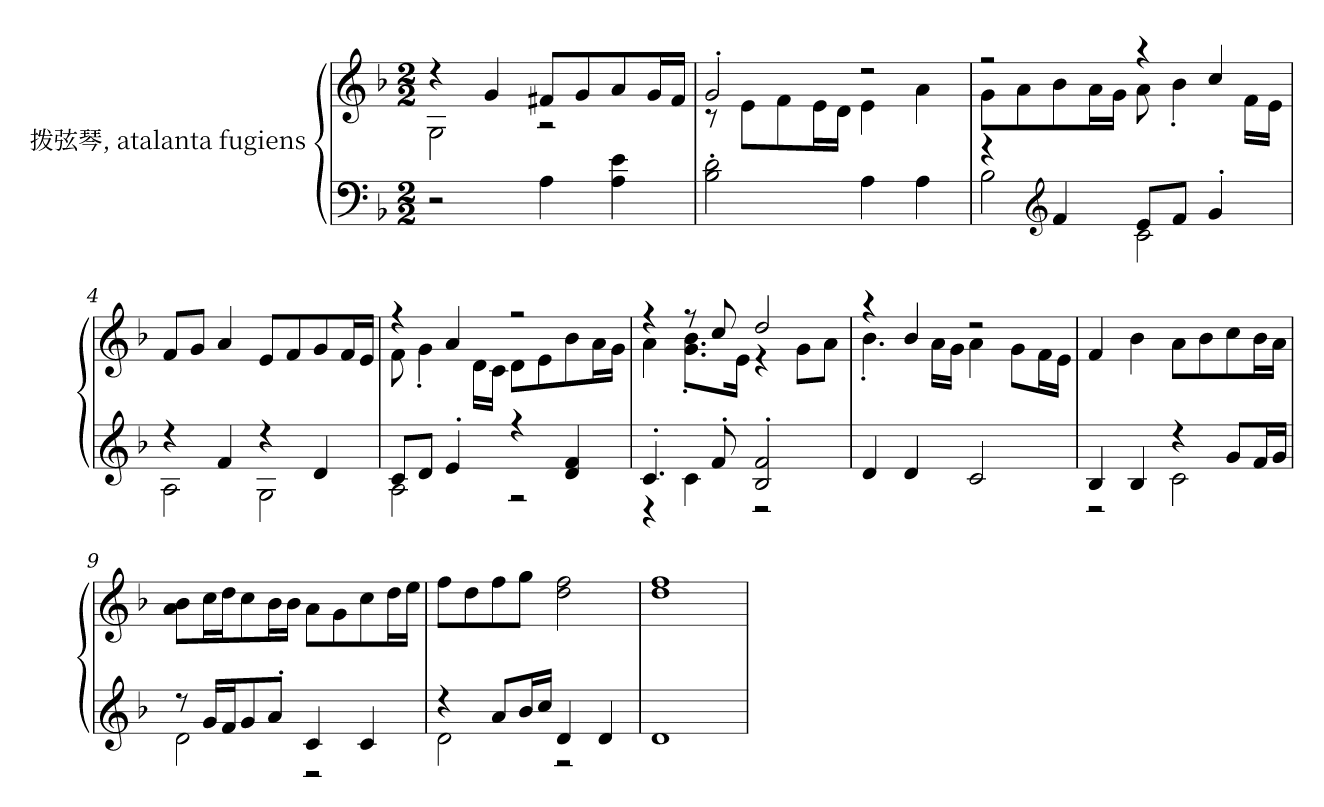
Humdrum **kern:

**kern	**kern
*part1	*part1
*staff2	*staff1
*I"拨弦琴, atalanta fugiens	*
*clefF4	*clefG2
*k[b-]	*k[b-]
*M2/2	*M2/2
*MM70	*MM70
=1	=1
*	*^
2r	4r	2G\
.	4g/	.
4A\	8f#X/L	2r
.	8g/	.
4A\ 4e\	8a/	.
.	16g/L	.
.	16f#/JJ	.
=2	=2	=2
2B-\' 2d\'	2g'/	8r
.	.	8e\L
.	.	8f\
.	.	16e\L
.	.	16d\JJ
4A\	2r	4e\
4A\	.	4a\
=3	=3	=3
*^	*	*
4r	2B-\	2r	8g\L
.	.	.	8a\
*clefG2	*	*	*
4f/	.	.	8b-\
.	.	.	16a\L
.	.	.	16g\JJ
8e/L	2c\	4r	8a\
8f/J	.	.	4b-'\
4g'/	.	4cc/	.
.	.	.	16f\LL
.	.	.	16e\JJ
*	*	*v	*v
=4	=4	=4
4r	2A\	8f/L
.	.	8g/J
4f/	.	4a/
4r	2G\	8e/L
.	.	8f/
4d/	.	8g/
.	.	16f/L
.	.	16e/JJ
!!LO:LB:g=z
=5	=5	=5
*	*	*^
8c/L	2A\	4r	8f\
8d/J	.	.	4g'\
4e'/	.	4a/	.
.	.	.	16d\LL
.	.	.	16c\JJ
4r	2r	2r	8d\L
.	.	.	8e\
4d/ 4f/	.	.	8b-\
.	.	.	16a\L
.	.	.	16g\JJ
=6	=6	=6	=6
4.c'/	4r	4r	4a\
.	4c\	8r	8.g\' 8.b-\'L
8f'/	.	8cc/	.
.	.	.	16e\Jk
2B-/' 2f/'	2r	2dd/	4r
.	.	.	8g\L
.	.	.	8a\J
*v	*v	*	*
=7	=7	=7
4d/	4r	4.b-'\
4d/	4b-/	.
.	.	16a\LL
.	.	16g\JJ
2c/	2r	4a\
.	.	8g\L
.	.	16f\L
.	.	16e\JJ
*	*v	*v
=8	=8
*^	*
4B-/	2r	4f/
4B-/	.	4b-\
4r	2c\	8a\L
.	.	8b-\
8g/L	.	8cc\
16f/L	.	16b-\L
16g/JJ	.	16a\JJ
!!LO:LB:g=z
=9	=9	=9
8r	2d\	8a\ 8b-\L
16g/LL	.	16cc\L
16f/J	.	16dd\J
8g/	.	8cc\
8a'/J	.	16b-\L
.	.	16b-\JJ
4c/	2r	8a\L
.	.	8g\
*	*	*MM65
4c/	.	8cc\
.	.	16dd\L
.	.	16ee\JJ
=10	=10	=10
4r	2d\	8ff\L
.	.	8dd\
8a/L	.	8ff\
16b-/L	.	8gg\J
16cc/JJ	.	.
4d/	2r	2dd\ 2ff\
4d/	.	.
*v	*v	*
=11	=11
1d	1dd 1ff
=	=
*-	*-
